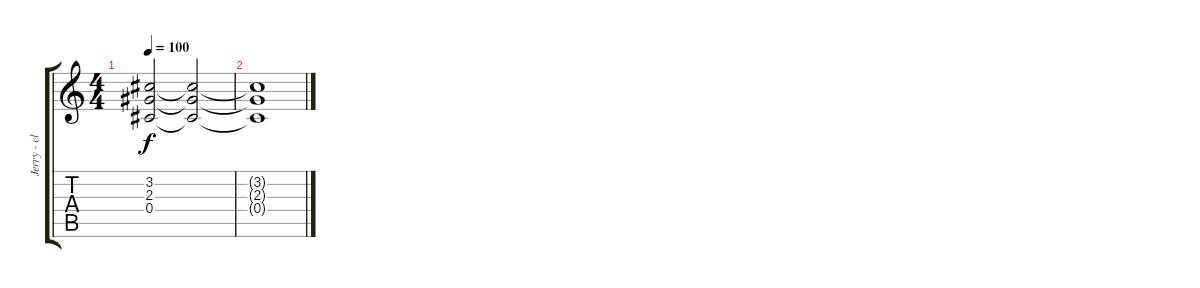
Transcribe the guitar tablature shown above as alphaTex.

\track ("Jerry - clean" "Jerry - cl") {instrument electricguitarclean}
\staff {score tabs}
\tuning (Eb4 Bb3 Gb3 Db3 Ab2 Eb2) {hide}
\ts (4 4)
\tempo 100
\clef g2
\ks c
(3.2{t} 2.3{t} 0.4{t}).2{dy f} (3.2{t} 2.3{t} 0.4{t}).2 |
(3.2{t} 2.3{t} 0.4{t}).1
